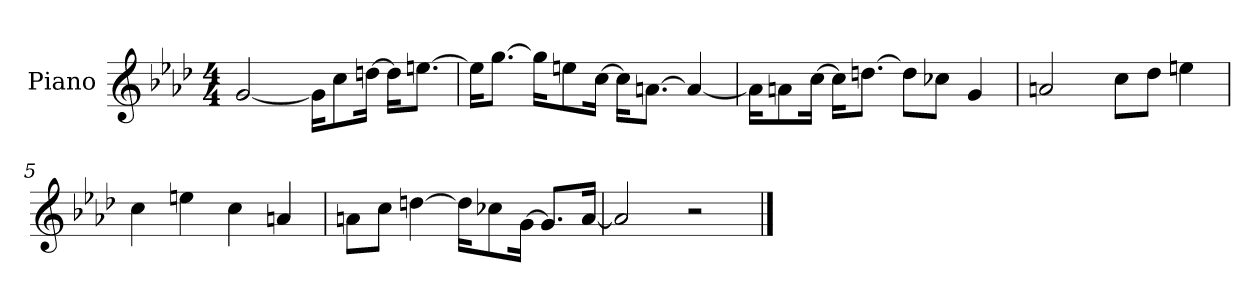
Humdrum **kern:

**kern
*part1
*staff1
*I"Piano
*I'P-no
*clefG2
*k[b-e-a-d-]
*M4/4
*MM90
=1
[2g/
16g\KL]
8cc\
[16ddn\Jk
16dd\KL]
[8.een\J
=2
16ee\KL]
[8.gg\J
16gg\KL]
8een\
[16cc\Jk
16cc\KL]
[8.an\J
4a/_
=3
16a\KL]
8an\
[16cc\Jk
16cc\KL]
[8.ddn\J
8dd\L]
8cc-X\J
4g/
=4
2an/
8cc\L
8dd-\J
4een\
!!LO:LB:g=z
=5
4cc\
4een\
4cc\
4an/
=6
8an\L
8cc\J
[4ddn\
16dd\KL]
8cc-X\
[16g\Jk
8.g/L]
[16a/Jk
=7
2a/]
2r
==
*-
